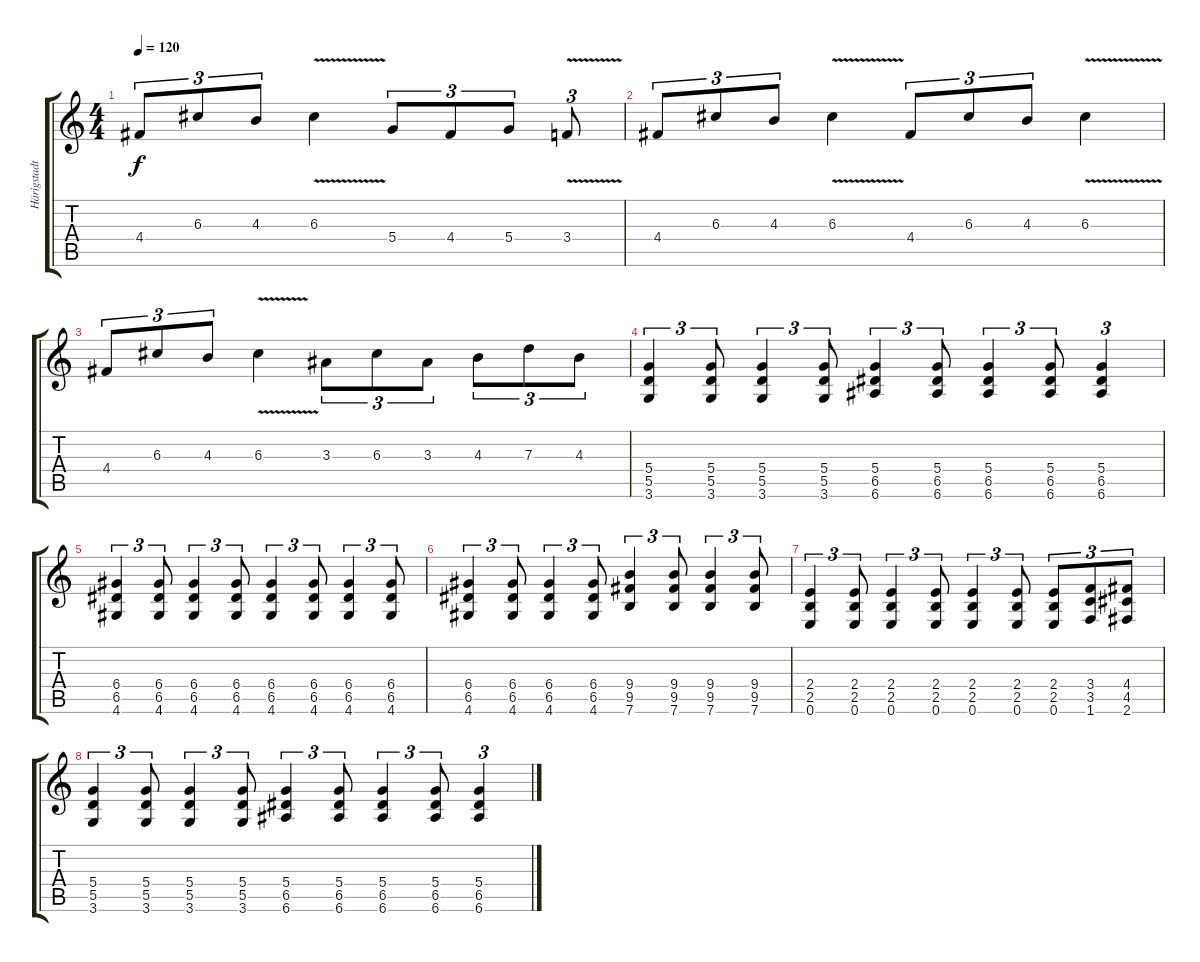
\track ("Härigstadt" "Härigstadt") {instrument distortionguitar}
\staff {score tabs}
\tuning (E4 B3 G3 D3 A2 E2) {hide}
\ts (4 4)
\tempo 120
\clef g2
\ks c
4.4.8{tu (3 2) dy f} 6.3.8{tu (3 2)} 4.3.8{tu (3 2)} 6.3{v}.4 5.4.8{tu (3 2)} 4.4.8{tu (3 2)} 5.4.8{tu (3 2)} 3.4{v}.8{tu (3 2)} |
4.4.8{tu (3 2)} 6.3.8{tu (3 2)} 4.3.8{tu (3 2)} 6.3{v}.4 4.4.8{tu (3 2)} 6.3.8{tu (3 2)} 4.3.8{tu (3 2)} 6.3{v}.4 |
4.4.8{tu (3 2)} 6.3.8{tu (3 2)} 4.3.8{tu (3 2)} 6.3{v}.4 3.3.8{tu (3 2)} 6.3.8{tu (3 2)} 3.3.8{tu (3 2)} 4.3.8{tu (3 2)} 7.3.8{tu (3 2)} 4.3.8{tu (3 2)} |
(5.4 5.5 3.6).4{tu (3 2)} (5.4 5.5 3.6).8{tu (3 2)} (5.4 5.5 3.6).4{tu (3 2)} (5.4 5.5 3.6).8{tu (3 2)} (5.4 6.5 6.6).4{tu (3 2)} (5.4 6.5 6.6).8{tu (3 2)} (5.4 6.5 6.6).4{tu (3 2)} (5.4 6.5 6.6).8{tu (3 2)} (5.4 6.5 6.6).4{tu (3 2)} |
(6.4 6.5 4.6).4{tu (3 2)} (6.4 6.5 4.6).8{tu (3 2)} (6.4 6.5 4.6).4{tu (3 2)} (6.4 6.5 4.6).8{tu (3 2)} (6.4 6.5 4.6).4{tu (3 2)} (6.4 6.5 4.6).8{tu (3 2)} (6.4 6.5 4.6).4{tu (3 2)} (6.4 6.5 4.6).8{tu (3 2)} |
(6.4 6.5 4.6).4{tu (3 2)} (6.4 6.5 4.6).8{tu (3 2)} (6.4 6.5 4.6).4{tu (3 2)} (6.4 6.5 4.6).8{tu (3 2)} (9.4 9.5 7.6).4{tu (3 2)} (9.4 9.5 7.6).8{tu (3 2)} (9.4 9.5 7.6).4{tu (3 2)} (9.4 9.5 7.6).8{tu (3 2)} |
(2.4 2.5 0.6).4{tu (3 2)} (2.4 2.5 0.6).8{tu (3 2)} (2.4 2.5 0.6).4{tu (3 2)} (2.4 2.5 0.6).8{tu (3 2)} (2.4 2.5 0.6).4{tu (3 2)} (2.4 2.5 0.6).8{tu (3 2)} (2.4 2.5 0.6).8{tu (3 2)} (3.4 3.5 1.6).8{tu (3 2)} (4.4 4.5 2.6).8{tu (3 2)} |
(5.4 5.5 3.6).4{tu (3 2)} (5.4 5.5 3.6).8{tu (3 2)} (5.4 5.5 3.6).4{tu (3 2)} (5.4 5.5 3.6).8{tu (3 2)} (5.4 6.5 6.6).4{tu (3 2)} (5.4 6.5 6.6).8{tu (3 2)} (5.4 6.5 6.6).4{tu (3 2)} (5.4 6.5 6.6).8{tu (3 2)} (5.4 6.5 6.6).4{tu (3 2)}
